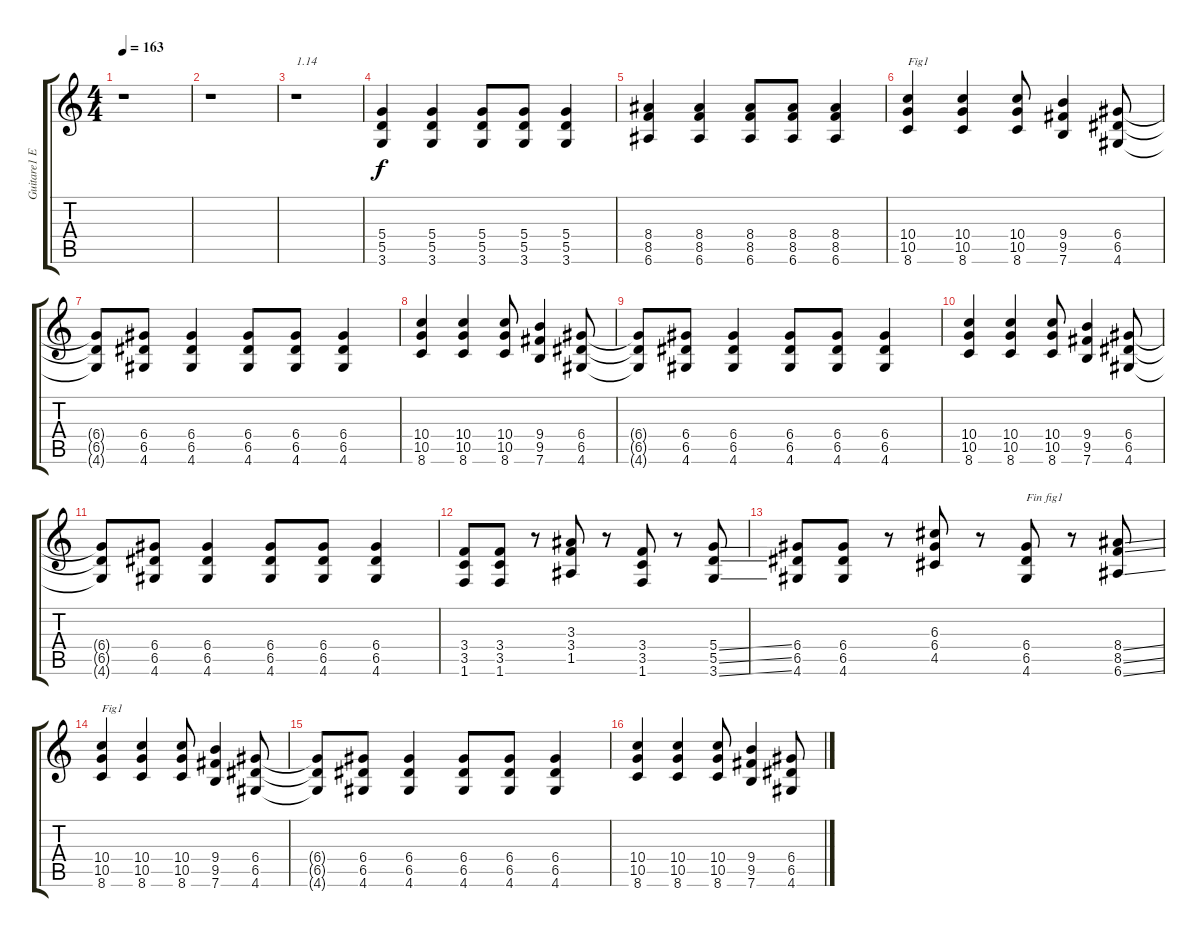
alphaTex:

\track ("Guitare1 E" "Guitare1 E") {instrument overdrivenguitar}
\staff {score tabs}
\tuning (E4 B3 G3 D3 A2 E2) {hide}
\ts (4 4)
\tempo 163
\clef g2
\ks c
r.1{dy f} |
r.1 |
r.1{txt "1.14"} |
(5.4 5.5 3.6).4 (5.4 5.5 3.6).4 (5.4 5.5 3.6).8 (5.4 5.5 3.6).8 (5.4 5.5 3.6).4 |
(8.4 8.5 6.6).4 (8.4 8.5 6.6).4 (8.4 8.5 6.6).8 (8.4 8.5 6.6).8 (8.4 8.5 6.6).4 |
(10.4 10.5 8.6).4{txt "Fig1"} (10.4 10.5 8.6).4 (10.4 10.5 8.6).8 (9.4 9.5 7.6).4 (6.4 6.5 4.6).8 |
(6.4{t} 6.5{t} 4.6{t}).8 (6.4 6.5 4.6).8 (6.4 6.5 4.6).4 (6.4 6.5 4.6).8 (6.4 6.5 4.6).8 (6.4 6.5 4.6).4 |
(10.4 10.5 8.6).4 (10.4 10.5 8.6).4 (10.4 10.5 8.6).8 (9.4 9.5 7.6).4 (6.4 6.5 4.6).8 |
(6.4{t} 6.5{t} 4.6{t}).8 (6.4 6.5 4.6).8 (6.4 6.5 4.6).4 (6.4 6.5 4.6).8 (6.4 6.5 4.6).8 (6.4 6.5 4.6).4 |
(10.4 10.5 8.6).4 (10.4 10.5 8.6).4 (10.4 10.5 8.6).8 (9.4 9.5 7.6).4 (6.4 6.5 4.6).8 |
(6.4{t} 6.5{t} 4.6{t}).8 (6.4 6.5 4.6).8 (6.4 6.5 4.6).4 (6.4 6.5 4.6).8 (6.4 6.5 4.6).8 (6.4 6.5 4.6).4 |
(3.4 3.5 1.6).8 (3.4 3.5 1.6).8 r.8 (3.3 3.4 1.5).8 r.8 (3.4 3.5 1.6).8 r.8 (5.4{ss} 5.5{ss} 3.6{ss}).8 |
(6.4 6.5 4.6).8 (6.4 6.5 4.6).8 r.8 (6.3 6.4 4.5).8 r.8 (6.4 6.5 4.6).8{txt "Fin fig1"} r.8 (8.4{ss} 8.5{ss} 6.6{ss}).8 |
(10.4 10.5 8.6).4{txt "Fig1"} (10.4 10.5 8.6).4 (10.4 10.5 8.6).8 (9.4 9.5 7.6).4 (6.4 6.5 4.6).8 |
(6.4{t} 6.5{t} 4.6{t}).8 (6.4 6.5 4.6).8 (6.4 6.5 4.6).4 (6.4 6.5 4.6).8 (6.4 6.5 4.6).8 (6.4 6.5 4.6).4 |
(10.4 10.5 8.6).4 (10.4 10.5 8.6).4 (10.4 10.5 8.6).8 (9.4 9.5 7.6).4 (6.4 6.5 4.6).8
